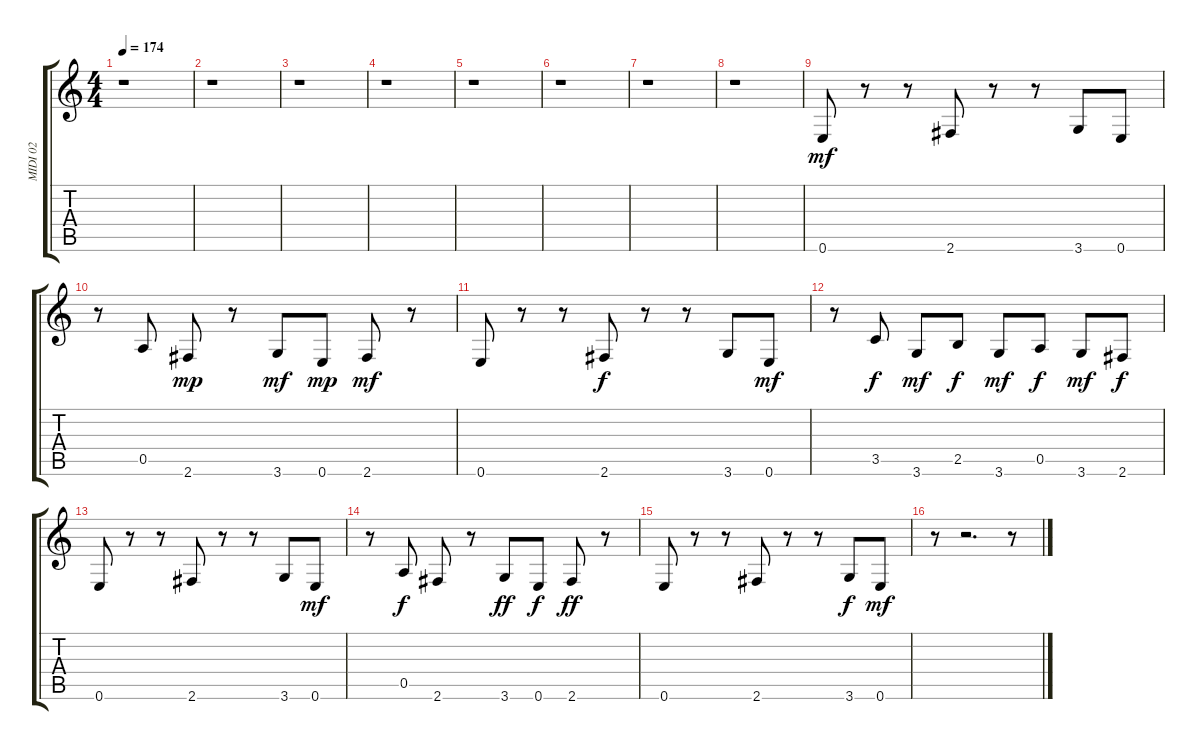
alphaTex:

\track ("MIDI 02" "MIDI 02") {instrument electricbasspick}
\staff {score tabs}
\tuning (E4 B3 G3 D3 A2 E2) {hide}
\ts (4 4)
\tempo 174
\clef g2
\ks c
r.1{dy mf instrument electricbasspick} |
r.1 |
r.1 |
r.1 |
r.1 |
r.1 |
r.1 |
r.1 |
0.6.8 r.8 r.8 2.6.8 r.8 r.8 3.6.8 0.6.8 |
r.8 0.5.8 2.6.8{dy mp} r.8 3.6.8{dy mf} 0.6.8{dy mp} 2.6.8{dy mf} r.8 |
0.6.8 r.8 r.8 2.6.8{dy f} r.8 r.8 3.6.8 0.6.8{dy mf} |
r.8 3.5.8{dy f} 3.6.8{dy mf} 2.5.8{dy f} 3.6.8{dy mf} 0.5.8{dy f} 3.6.8{dy mf} 2.6.8{dy f} |
0.6.8 r.8 r.8 2.6.8 r.8 r.8 3.6.8 0.6.8{dy mf} |
r.8 0.5.8{dy f} 2.6.8 r.8 3.6.8{dy ff} 0.6.8{dy f} 2.6.8{dy ff} r.8 |
0.6.8 r.8 r.8 2.6.8 r.8 r.8 3.6.8{dy f} 0.6.8{dy mf} |
r.8 r.2{d} r.8
